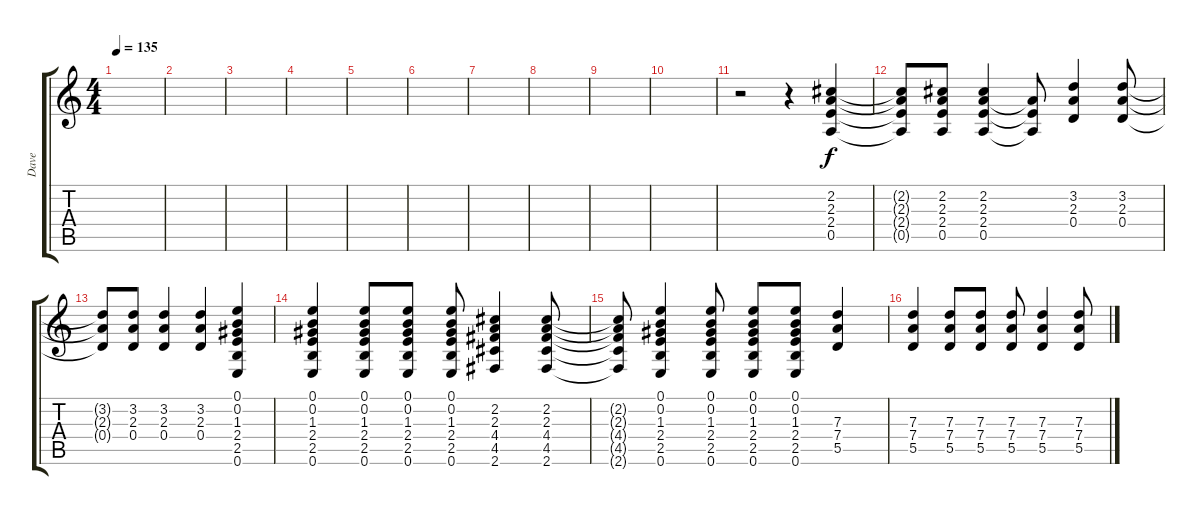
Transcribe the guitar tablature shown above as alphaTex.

\track ("Dave" "Dave") {instrument electricguitarclean}
\staff {score tabs}
\tuning (E4 B3 G3 D3 A2 E2) {hide}
\ts (4 4)
\tempo 135
\clef g2
\ks c
|
|
|
|
|
|
|
|
|
|
r.2 r.4 (2.2 2.3 2.4 0.5).4 |
(2.2{t} 2.3{t} 2.4{t} 0.5{t}).8 (2.2 2.3 2.4 0.5).8 (2.2 2.3 2.4 0.5).4 (2.3{t} 2.4{t} 0.5{t}).8 (3.2 2.3 0.4).4 (3.2 2.3 0.4).8 |
(3.2{t} 2.3{t} 0.4{t}).8 (3.2 2.3 0.4).8 (3.2 2.3 0.4).4 (3.2 2.3 0.4).4 (0.1 0.2 1.3 2.4 2.5 0.6).4 |
(0.1 0.2 1.3 2.4 2.5 0.6).4 (0.1 0.2 1.3 2.4 2.5 0.6).8 (0.1 0.2 1.3 2.4 2.5 0.6).8 (0.1 0.2 1.3 2.4 2.5 0.6).8 (2.2 2.3 4.4 4.5 2.6).4 (2.2 2.3 4.4 4.5 2.6).8 |
(2.2{t} 2.3{t} 4.4{t} 4.5{t} 2.6{t}).8 (0.1 0.2 1.3 2.4 2.5 0.6).4 (0.1 0.2 1.3 2.4 2.5 0.6).8 (0.1 0.2 1.3 2.4 2.5 0.6).8 (0.1 0.2 1.3 2.4 2.5 0.6).8 (7.3 7.4 5.5).4 |
(7.3 7.4 5.5).4 (7.3 7.4 5.5).8 (7.3 7.4 5.5).8 (7.3 7.4 5.5).8 (7.3 7.4 5.5).4 (7.3 7.4 5.5).8
